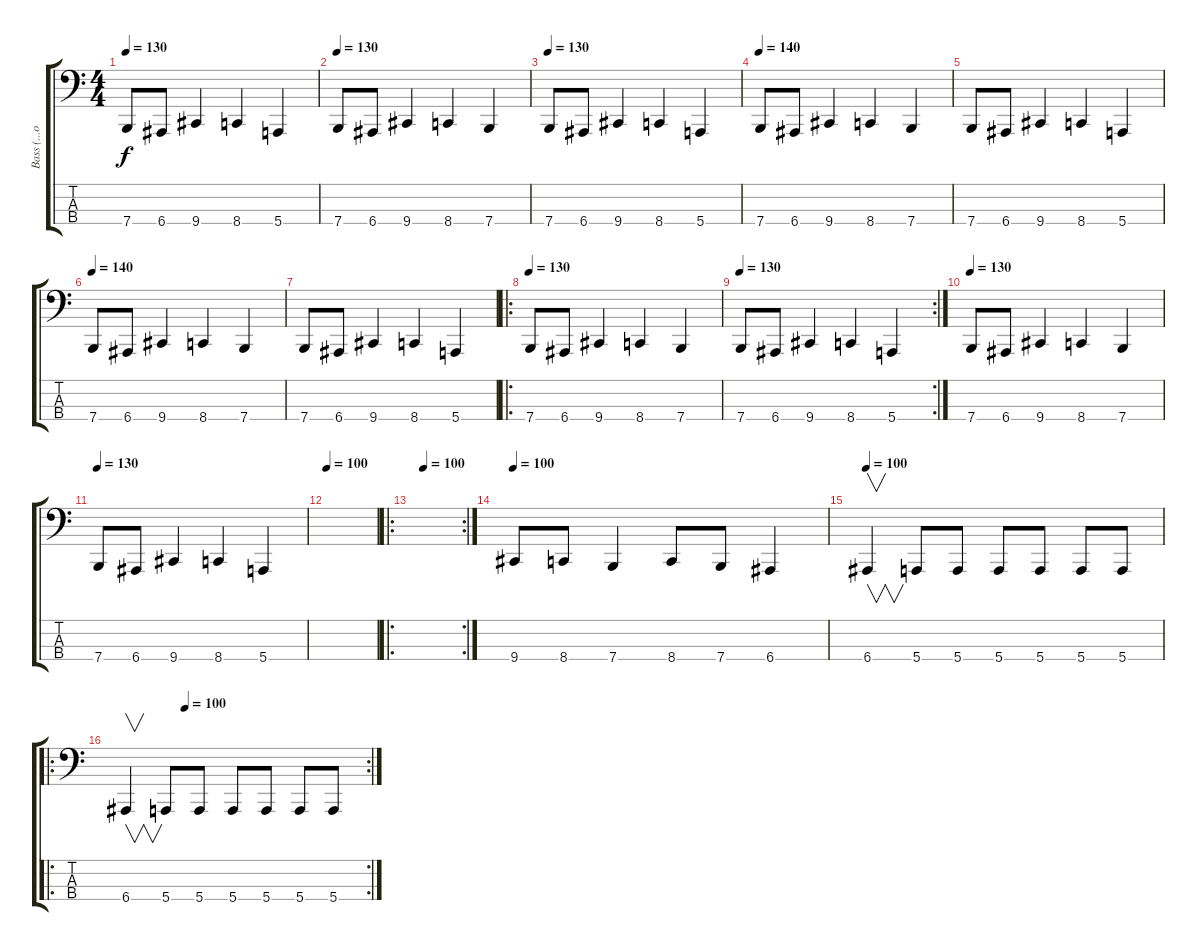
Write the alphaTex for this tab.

\track ("Bass (...or an 1 octave down!!)" "Bass (...o") {instrument distortionguitar}
\staff {score tabs}
\tuning (G1 D1 A0 E0) {hide}
\ts (4 4)
\tempo 130
\clef f4
\ks c
7.4.8{dy f} 6.4.8 9.4.4 8.4.4 5.4.4 |
\tempo 130
7.4.8 6.4.8 9.4.4 8.4.4 7.4.4 |
\tempo 130
7.4.8 6.4.8 9.4.4 8.4.4 5.4.4 |
\tempo 140
7.4.8 6.4.8 9.4.4 8.4.4 7.4.4 |
7.4.8 6.4.8 9.4.4 8.4.4 5.4.4 |
\tempo 140
7.4.8 6.4.8 9.4.4 8.4.4 7.4.4 |
7.4.8 6.4.8 9.4.4 8.4.4 5.4.4 |
\ro
\tempo 130
7.4.8 6.4.8 9.4.4 8.4.4 7.4.4 |
\rc 2
\tempo 130
7.4.8 6.4.8 9.4.4 8.4.4 5.4.4 |
\tempo 130
7.4.8 6.4.8 9.4.4 8.4.4 7.4.4 |
\tempo 130
7.4.8 6.4.8 9.4.4 8.4.4 5.4.4 |
\tempo 100
|
\ro
\rc 2
\tempo (100 0.25)
|
\tempo 100
9.4.8 8.4.8 7.4.4 8.4.8 7.4.8 6.4.4 |
\tempo 100
6.4.4{v} 5.4.8 5.4.8 5.4.8 5.4.8 5.4.8 5.4.8 |
\ro
\rc 2
\tempo (100 0.25)
6.4.4{v} 5.4.8 5.4.8 5.4.8 5.4.8 5.4.8 5.4.8
